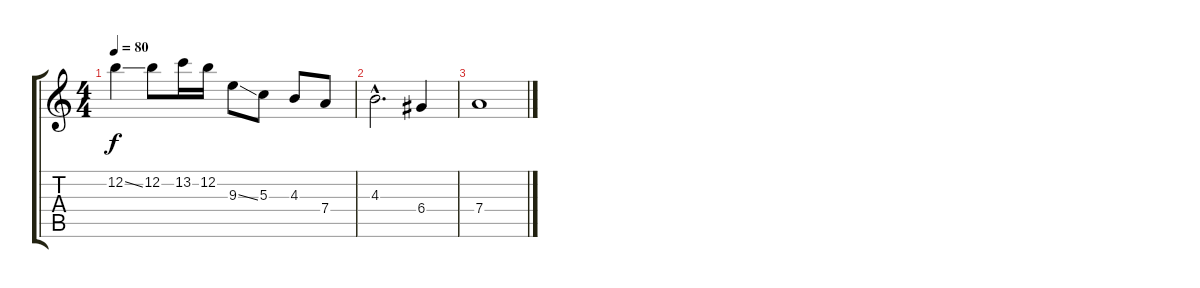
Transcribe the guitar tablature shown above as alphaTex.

\track "" {instrument acousticguitarsteel}
\staff {score tabs}
\tuning (E4 B3 G3 D3 A2 E2) {hide}
\ts (4 4)
\tempo 80
\clef g2
\ks c
12.2{ss}.4{dy f} 12.2.8 13.2.16 12.2.16 9.3{ss}.8 5.3.8 4.3.8 7.4.8 |
4.3{hac}.2{d} 6.4.4 |
7.4.1{instrument acousticguitarsteel}
